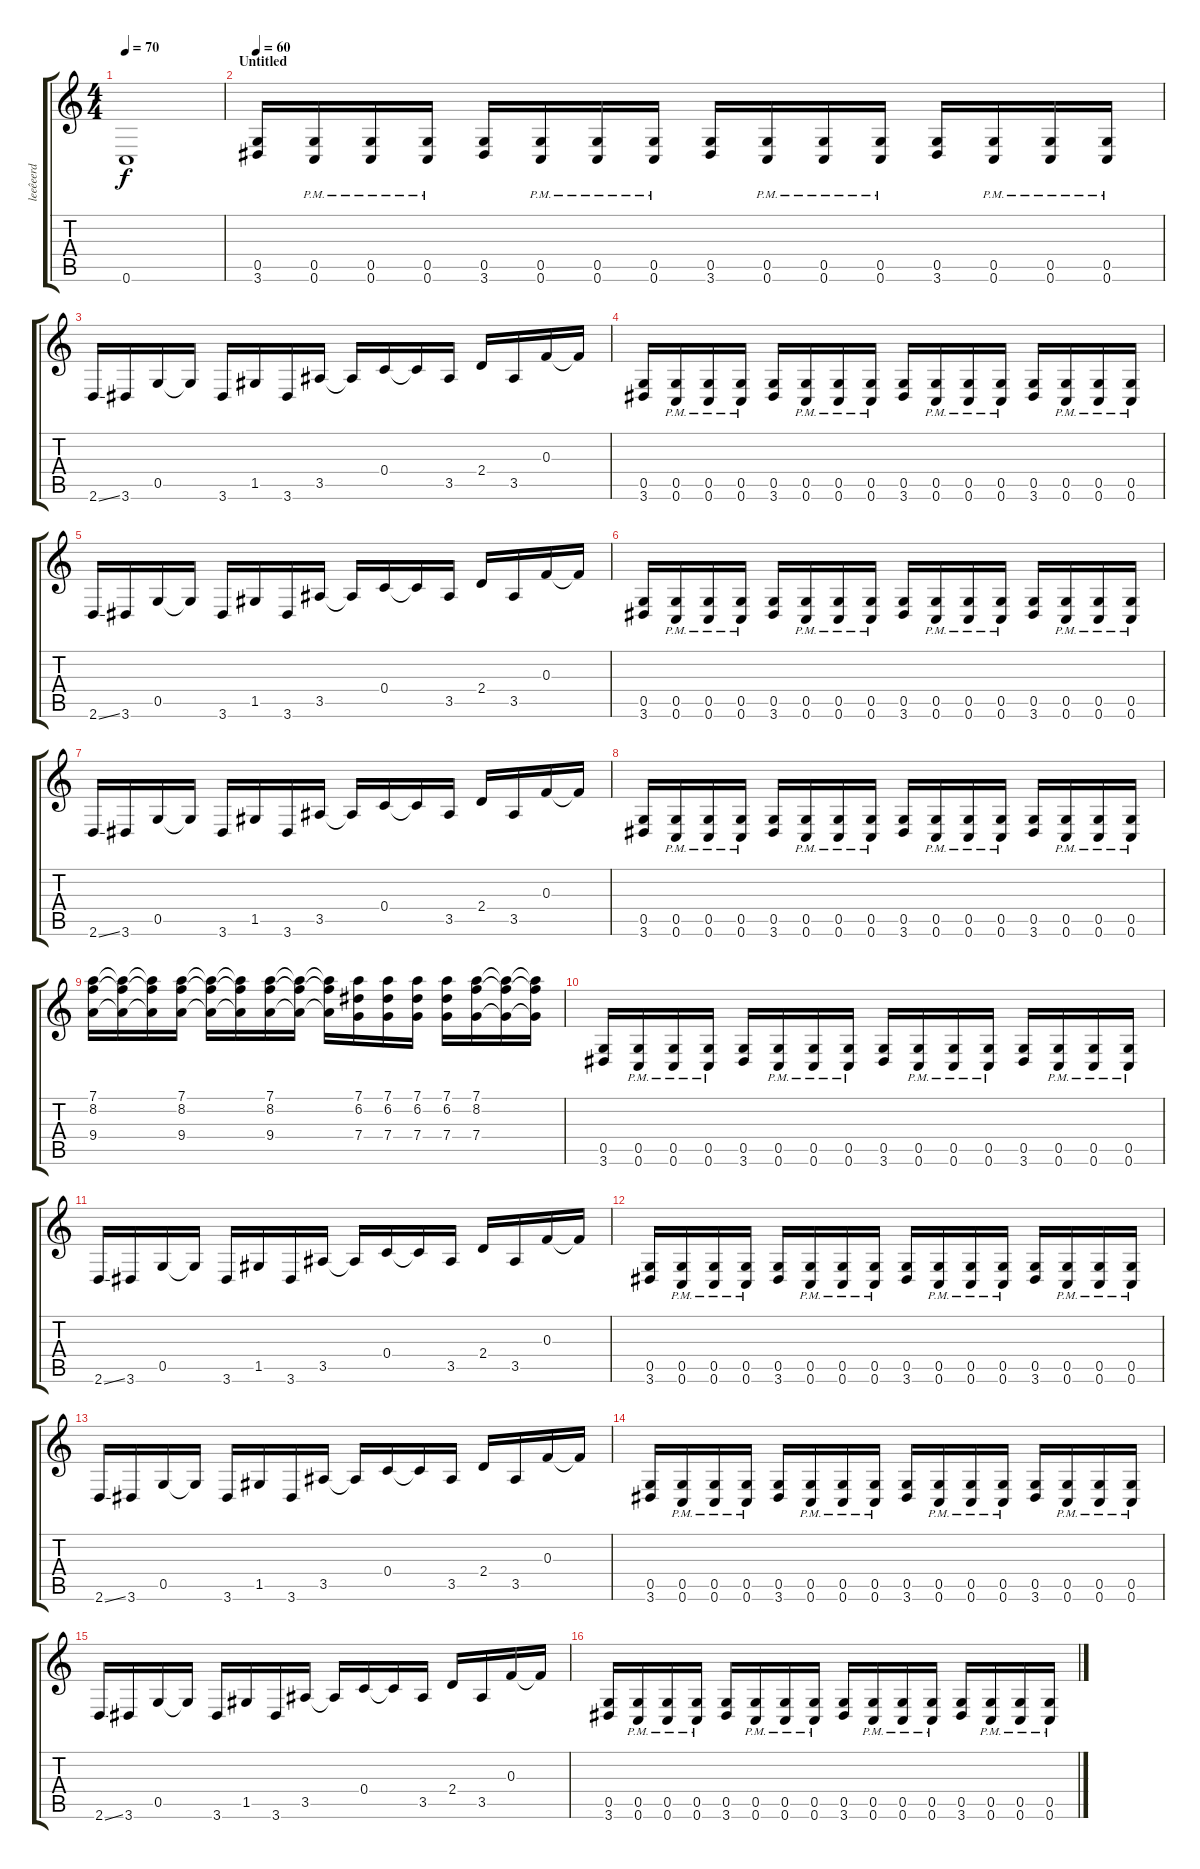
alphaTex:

\track ("leeêeerd" "leeêeerd") {instrument distortionguitar}
\staff {score tabs}
\tuning (D4 A3 F3 C3 G2 C2) {hide}
\ts (4 4)
\tempo 70
\clef g2
\ks c
0.6{t}.1{dy f} |
\section ("" "Untitled")
\tempo 60
(0.5 3.6).16 (0.5{pm} 0.6{pm}).16 (0.5{pm} 0.6{pm}).16 (0.5{pm} 0.6{pm}).16 (0.5 3.6).16 (0.5{pm} 0.6{pm}).16 (0.5{pm} 0.6{pm}).16 (0.5{pm} 0.6{pm}).16 (0.5 3.6).16 (0.5{pm} 0.6{pm}).16 (0.5{pm} 0.6{pm}).16 (0.5{pm} 0.6{pm}).16 (0.5 3.6).16 (0.5{pm} 0.6{pm}).16 (0.5{pm} 0.6{pm}).16 (0.5{pm} 0.6{pm}).16 |
2.6{ss}.16 3.6.16 0.5.16 0.5{t}.16 3.6.16 1.5.16 3.6.16 3.5.16 3.5{t}.16 0.4.16 0.4{t}.16 3.5.16 2.4.16 3.5.16 0.3.16 0.3{t}.16 |
(0.5 3.6).16 (0.5{pm} 0.6{pm}).16 (0.5{pm} 0.6{pm}).16 (0.5{pm} 0.6{pm}).16 (0.5 3.6).16 (0.5{pm} 0.6{pm}).16 (0.5{pm} 0.6{pm}).16 (0.5{pm} 0.6{pm}).16 (0.5 3.6).16 (0.5{pm} 0.6{pm}).16 (0.5{pm} 0.6{pm}).16 (0.5{pm} 0.6{pm}).16 (0.5 3.6).16 (0.5{pm} 0.6{pm}).16 (0.5{pm} 0.6{pm}).16 (0.5{pm} 0.6{pm}).16 |
2.6{ss}.16 3.6.16 0.5.16 0.5{t}.16 3.6.16 1.5.16 3.6.16 3.5.16 3.5{t}.16 0.4.16 0.4{t}.16 3.5.16 2.4.16 3.5.16 0.3.16 0.3{t}.16 |
(0.5 3.6).16 (0.5{pm} 0.6{pm}).16 (0.5{pm} 0.6{pm}).16 (0.5{pm} 0.6{pm}).16 (0.5 3.6).16 (0.5{pm} 0.6{pm}).16 (0.5{pm} 0.6{pm}).16 (0.5{pm} 0.6{pm}).16 (0.5 3.6).16 (0.5{pm} 0.6{pm}).16 (0.5{pm} 0.6{pm}).16 (0.5{pm} 0.6{pm}).16 (0.5 3.6).16 (0.5{pm} 0.6{pm}).16 (0.5{pm} 0.6{pm}).16 (0.5{pm} 0.6{pm}).16 |
2.6{ss}.16 3.6.16 0.5.16 0.5{t}.16 3.6.16 1.5.16 3.6.16 3.5.16 3.5{t}.16 0.4.16 0.4{t}.16 3.5.16 2.4.16 3.5.16 0.3.16 0.3{t}.16 |
(0.5 3.6).16 (0.5{pm} 0.6{pm}).16 (0.5{pm} 0.6{pm}).16 (0.5{pm} 0.6{pm}).16 (0.5 3.6).16 (0.5{pm} 0.6{pm}).16 (0.5{pm} 0.6{pm}).16 (0.5{pm} 0.6{pm}).16 (0.5 3.6).16 (0.5{pm} 0.6{pm}).16 (0.5{pm} 0.6{pm}).16 (0.5{pm} 0.6{pm}).16 (0.5 3.6).16 (0.5{pm} 0.6{pm}).16 (0.5{pm} 0.6{pm}).16 (0.5{pm} 0.6{pm}).16 |
(7.1 8.2 9.4).16 (7.1{t} 8.2{t} 9.4{t}).16 (7.1{t} 8.2{t} 9.4{t}).16 (7.1 8.2 9.4).16 (7.1{t} 8.2{t} 9.4{t}).16 (7.1{t} 8.2{t} 9.4{t}).16 (7.1 8.2 9.4).16 (7.1{t} 8.2{t} 9.4{t}).16 (7.1{t} 8.2{t} 9.4{t}).16 (7.1 6.2 7.4).16 (7.1 6.2 7.4).16 (7.1 6.2 7.4).16 (7.1 6.2 7.4).16 (7.1 8.2 7.4).16 (7.1{t} 8.2{t} 7.4{t}).16 (7.1{t} 8.2{t} 7.4{t}).16 |
(0.5 3.6).16 (0.5{pm} 0.6{pm}).16 (0.5{pm} 0.6{pm}).16 (0.5{pm} 0.6{pm}).16 (0.5 3.6).16 (0.5{pm} 0.6{pm}).16 (0.5{pm} 0.6{pm}).16 (0.5{pm} 0.6{pm}).16 (0.5 3.6).16 (0.5{pm} 0.6{pm}).16 (0.5{pm} 0.6{pm}).16 (0.5{pm} 0.6{pm}).16 (0.5 3.6).16 (0.5{pm} 0.6{pm}).16 (0.5{pm} 0.6{pm}).16 (0.5{pm} 0.6{pm}).16 |
2.6{ss}.16 3.6.16 0.5.16 0.5{t}.16 3.6.16 1.5.16 3.6.16 3.5.16 3.5{t}.16 0.4.16 0.4{t}.16 3.5.16 2.4.16 3.5.16 0.3.16 0.3{t}.16 |
(0.5 3.6).16 (0.5{pm} 0.6{pm}).16 (0.5{pm} 0.6{pm}).16 (0.5{pm} 0.6{pm}).16 (0.5 3.6).16 (0.5{pm} 0.6{pm}).16 (0.5{pm} 0.6{pm}).16 (0.5{pm} 0.6{pm}).16 (0.5 3.6).16 (0.5{pm} 0.6{pm}).16 (0.5{pm} 0.6{pm}).16 (0.5{pm} 0.6{pm}).16 (0.5 3.6).16 (0.5{pm} 0.6{pm}).16 (0.5{pm} 0.6{pm}).16 (0.5{pm} 0.6{pm}).16 |
2.6{ss}.16 3.6.16 0.5.16 0.5{t}.16 3.6.16 1.5.16 3.6.16 3.5.16 3.5{t}.16 0.4.16 0.4{t}.16 3.5.16 2.4.16 3.5.16 0.3.16 0.3{t}.16 |
(0.5 3.6).16 (0.5{pm} 0.6{pm}).16 (0.5{pm} 0.6{pm}).16 (0.5{pm} 0.6{pm}).16 (0.5 3.6).16 (0.5{pm} 0.6{pm}).16 (0.5{pm} 0.6{pm}).16 (0.5{pm} 0.6{pm}).16 (0.5 3.6).16 (0.5{pm} 0.6{pm}).16 (0.5{pm} 0.6{pm}).16 (0.5{pm} 0.6{pm}).16 (0.5 3.6).16 (0.5{pm} 0.6{pm}).16 (0.5{pm} 0.6{pm}).16 (0.5{pm} 0.6{pm}).16 |
2.6{ss}.16 3.6.16 0.5.16 0.5{t}.16 3.6.16 1.5.16 3.6.16 3.5.16 3.5{t}.16 0.4.16 0.4{t}.16 3.5.16 2.4.16 3.5.16 0.3.16 0.3{t}.16 |
(0.5 3.6).16 (0.5{pm} 0.6{pm}).16 (0.5{pm} 0.6{pm}).16 (0.5{pm} 0.6{pm}).16 (0.5 3.6).16 (0.5{pm} 0.6{pm}).16 (0.5{pm} 0.6{pm}).16 (0.5{pm} 0.6{pm}).16 (0.5 3.6).16 (0.5{pm} 0.6{pm}).16 (0.5{pm} 0.6{pm}).16 (0.5{pm} 0.6{pm}).16 (0.5 3.6).16 (0.5{pm} 0.6{pm}).16 (0.5{pm} 0.6{pm}).16 (0.5{pm} 0.6{pm}).16
